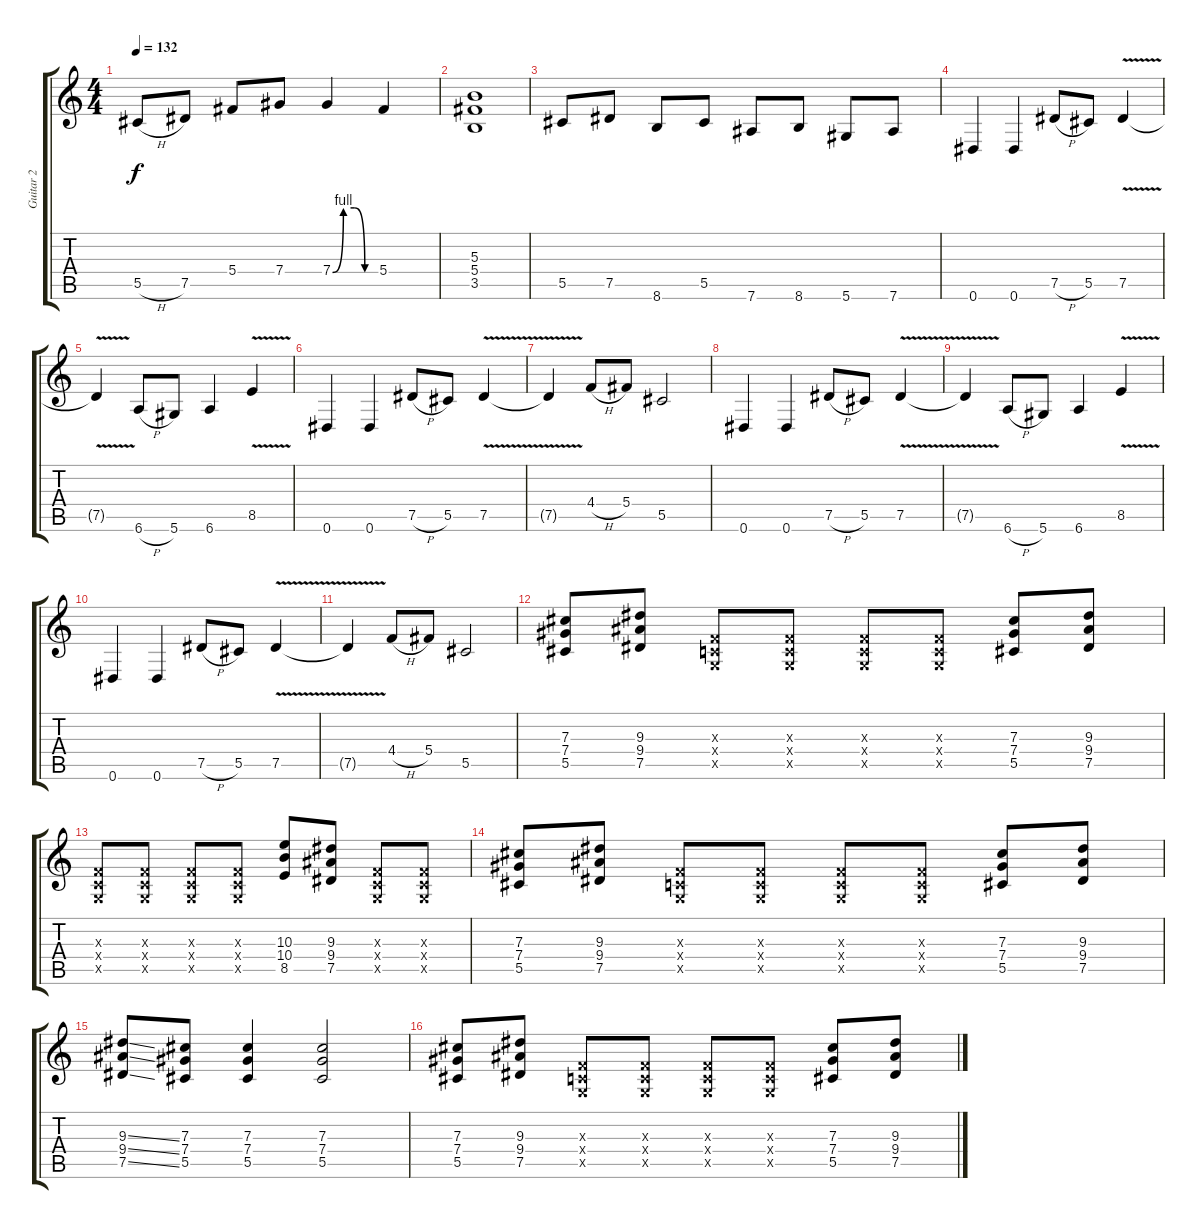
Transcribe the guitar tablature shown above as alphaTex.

\track ("Guitar 2" "Guitar 2") {instrument distortionguitar}
\staff {score tabs}
\tuning (Eb4 Bb3 Gb3 Db3 Ab2 Eb2) {hide}
\ts (4 4)
\tempo 132
\clef g2
\ks c
5.5{h}.8{dy f} 7.5.8 5.4.8 7.4.8 7.4{be (custom 0 0 15 4 30 4 45 0 60 0)}.4 5.4.4 |
(5.3 5.4 3.5).1 |
5.5.8 7.5.8 8.6.8 5.5.8 7.6.8 8.6.8 5.6.8 7.6.8 |
0.6.4 0.6.4 7.5{h}.8 5.5.8 7.5{v}.4 |
7.5{t}.4 6.6{h}.8 5.6.8 6.6.4 8.5{v}.4 |
0.6.4 0.6.4 7.5{h}.8 5.5.8 7.5{v}.4 |
7.5{t}.4 4.4{h}.8 5.4.8 5.5.2 |
0.6.4 0.6.4 7.5{h}.8 5.5.8 7.5{v}.4 |
7.5{t}.4 6.6{h}.8 5.6.8 6.6.4 8.5{v}.4 |
0.6.4 0.6.4 7.5{h}.8 5.5.8 7.5{v}.4 |
7.5{t}.4 4.4{h}.8 5.4.8 5.5.2 |
(7.3 7.4 5.5).8 (9.3 9.4 7.5).8 (-1.3{x} -1.4{x} -1.5{x}).8 (-1.3{x} -1.4{x} -1.5{x}).8 (-1.3{x} -1.4{x} -1.5{x}).8 (-1.3{x} -1.4{x} -1.5{x}).8 (7.3 7.4 5.5).8 (9.3 9.4 7.5).8 |
(-1.3{x} -1.4{x} -1.5{x}).8 (-1.3{x} -1.4{x} -1.5{x}).8 (-1.3{x} -1.4{x} -1.5{x}).8 (-1.3{x} -1.4{x} -1.5{x}).8 (10.3 10.4 8.5).8 (9.3 9.4 7.5).8 (-1.3{x} -1.4{x} -1.5{x}).8 (-1.3{x} -1.4{x} -1.5{x}).8 |
(7.3 7.4 5.5).8 (9.3 9.4 7.5).8 (-1.3{x} -1.4{x} -1.5{x}).8 (-1.3{x} -1.4{x} -1.5{x}).8 (-1.3{x} -1.4{x} -1.5{x}).8 (-1.3{x} -1.4{x} -1.5{x}).8 (7.3 7.4 5.5).8 (9.3 9.4 7.5).8 |
(9.3{ss} 9.4{ss} 7.5{ss}).8 (7.3 7.4 5.5).8 (7.3 7.4 5.5).4 (7.3 7.4 5.5).2 |
(7.3 7.4 5.5).8 (9.3 9.4 7.5).8 (-1.3{x} -1.4{x} -1.5{x}).8 (-1.3{x} -1.4{x} -1.5{x}).8 (-1.3{x} -1.4{x} -1.5{x}).8 (-1.3{x} -1.4{x} -1.5{x}).8 (7.3 7.4 5.5).8 (9.3 9.4 7.5).8
